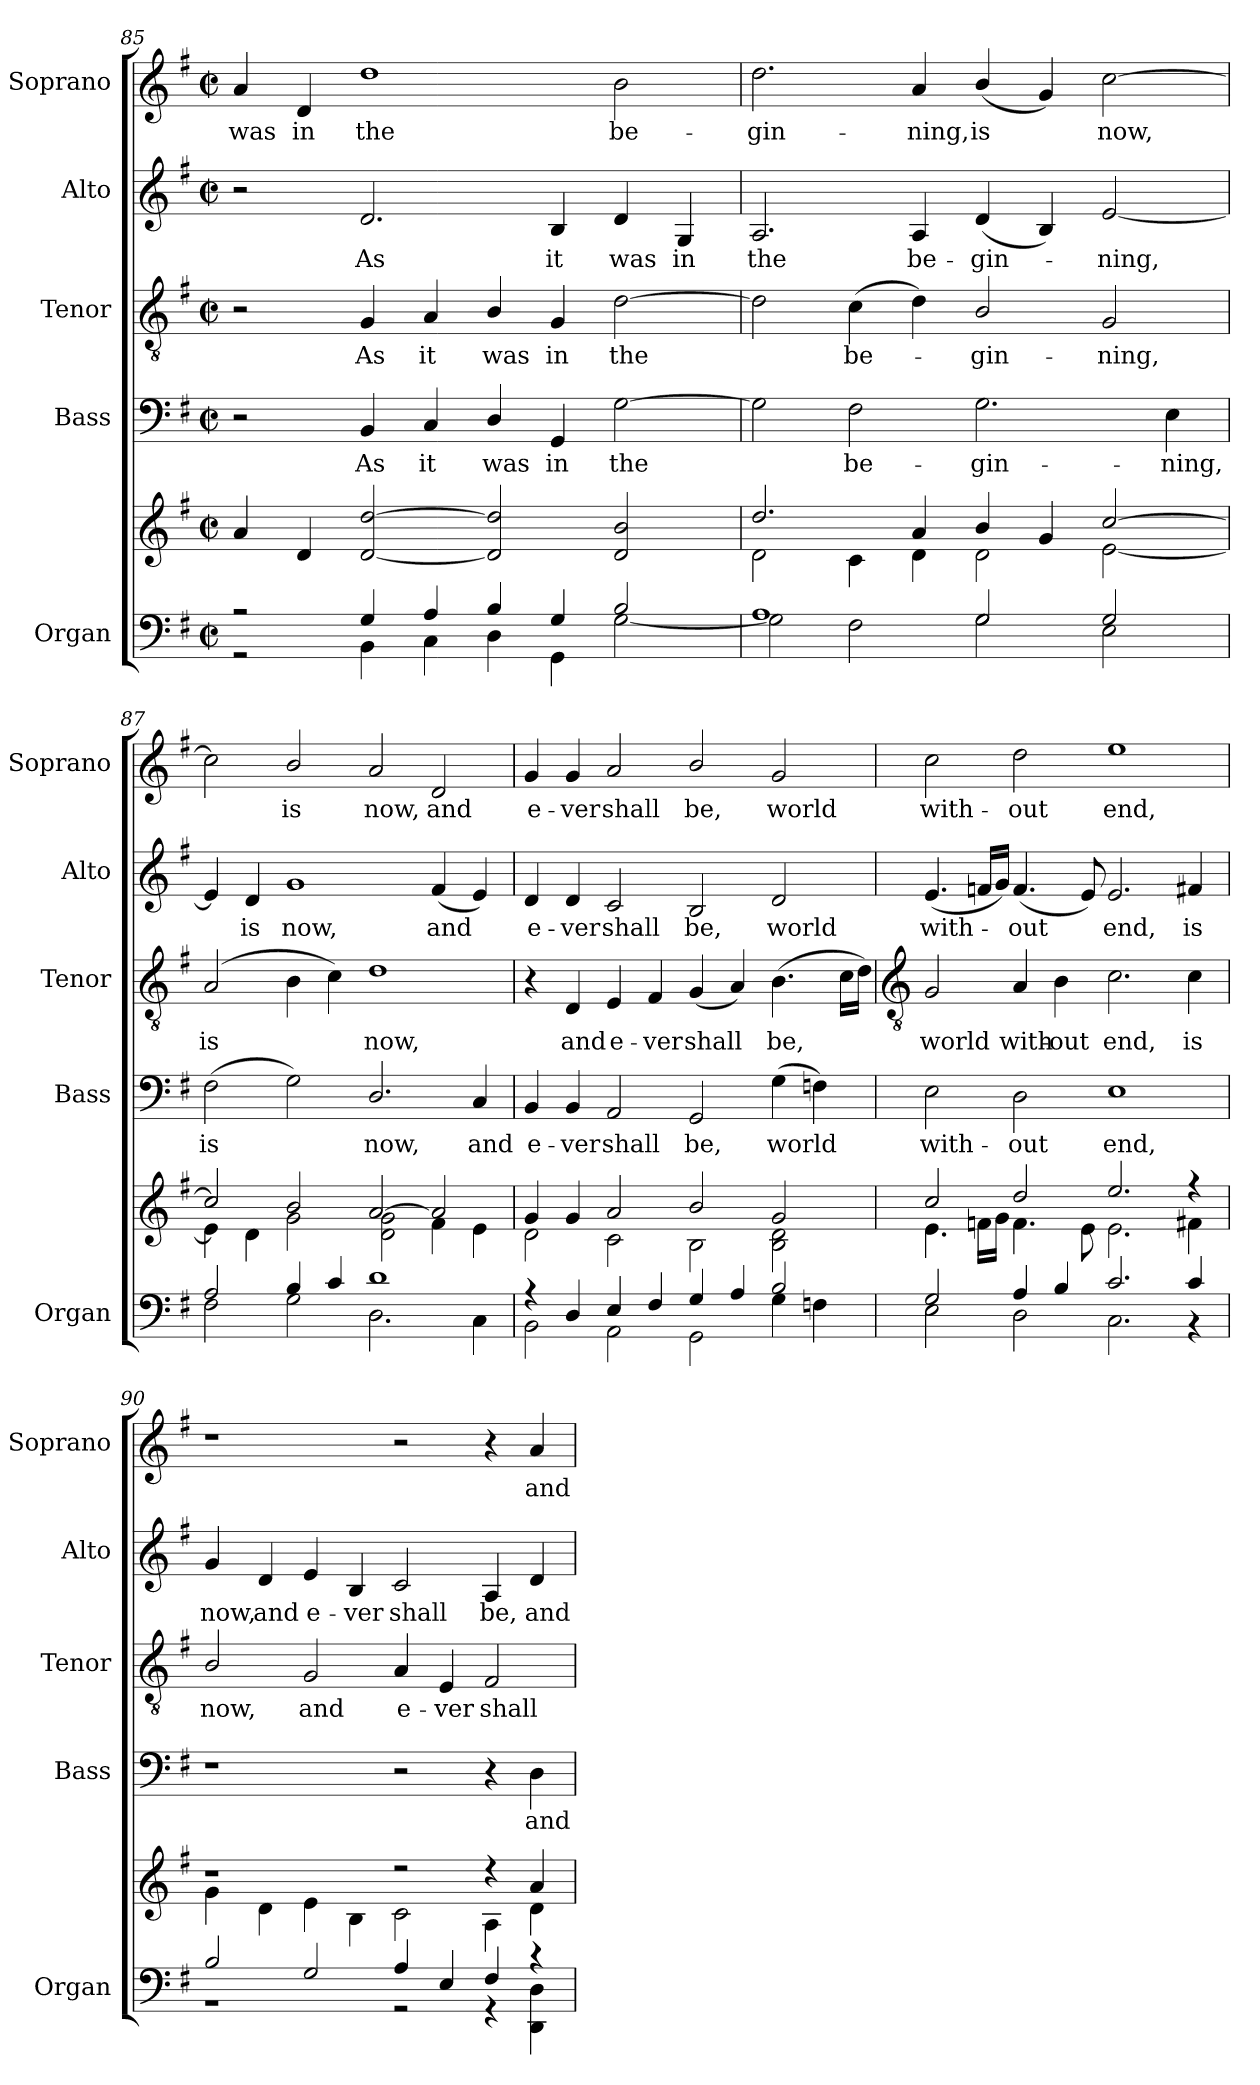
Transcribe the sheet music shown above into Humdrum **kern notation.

**kern	**kern	**kern	**text	**kern	**text	**kern	**text	**kern	**text
*part5	*part5	*part4	*part4	*part3	*part3	*part2	*part2	*part1	*part1
*staff6	*staff5	*staff4	*staff4	*staff3	*staff3	*staff2	*staff2	*staff1	*staff1
*I"Organ	*	*I"Bass	*	*I"Tenor	*	*I"Alto	*	*I"Soprano	*
*I'Organ	*	*I'Bass	*	*I'Tenor	*	*I'Alto	*	*I'Soprano	*
!!LO:LB:g=z
*clefF4	*clefG2	*clefF4	*	*clefGv2	*	*clefG2	*	*clefG2	*
*k[f#]	*k[f#]	*k[f#]	*	*k[f#]	*	*k[f#]	*	*k[f#]	*
*G:	*G:	*G:	*	*G:	*	*G:	*	*G:	*
*M4/2	*M4/2	*M4/2	*	*M4/2	*	*M4/2	*	*M4/2	*
*met(c|)	*met(c|)	*met(c|)	*	*met(c|)	*	*met(c|)	*	*met(c|)	*
=85	=85	=85	=85	=85	=85	=85	=85	=85	=85
*^	*^	*	*	*	*	*	*	*	*
!	!	!	!	!	!	!	!	!	!	!	!LO:LY:b
2r	2r	4a/	2ryy	2r	.	2r	.	2r	.	4a	was
!	!	!	!	!	!	!	!	!	!	!	!LO:LY:b
.	.	4d/	.	.	.	.	.	.	.	4d	in
!	!	!	!	!	!LO:LY:b	!	!LO:LY:b	!	!LO:LY:b	!	!LO:LY:b
4G/	4BB\	[2d/ [2dd/	2ryy	4BB	As	4G	As	2.d	As	1dd	the
!	!	!	!	!	!LO:LY:b	!	!LO:LY:b	!	!	!	!
4A/	4C\	.	.	4C	it	4A	it	.	.	.	.
!	!	!	!	!	!LO:LY:b	!	!LO:LY:b	!	!	!	!
4B/	4D\	2d/] 2dd/]	2ryy	4D/	was	4B/	was	.	.	.	.
!	!	!	!	!	!LO:LY:b	!	!LO:LY:b	!	!LO:LY:b	!	!
4G/	4GG\	.	.	4GG	in	4G	in	4B	it	.	.
!	!	!	!	!	!LO:LY:b	!	!LO:LY:b	!	!LO:LY:b	!	!LO:LY:b
2B/	[2G\	2d/ 2b/	2ryy	[2G	the	[2d	the	4d	was	2b	be-
!	!	!	!	!	!	!	!	!	!LO:LY:b	!	!
.	.	.	.	.	.	.	.	4G	in	.	.
=86	=86	=86	=86	=86	=86	=86	=86	=86	=86	=86	=86
!	!	!	!	!	!	!	!	!	!LO:LY:b	!	!LO:LY:b
1A/	2G\]	2.dd/	2d\	2G]	.	2d]	.	2.A	the	2.dd	-gin-
!	!	!	!	!	!LO:LY:b	!	!LO:LY:b	!	!	!	!
.	2F#\	.	4c\	2F#	be-	(>4c	be-	.	.	.	.
!	!	!	!	!	!	!	!	!	!LO:LY:b	!	!LO:LY:b
.	.	4a/	4d\	.	.	4d)	.	4A	be-	4a	-ning,
!	!	!	!	!	!LO:LY:b	!	!LO:LY:b	!	!LO:LY:b	!	!LO:LY:b
2G/	2G\	4b/	2d\	2.G	-gin-	2B/	gin-	(<4d	-gin-	(<4b/	is
.	.	4g/	.	.	.	.	.	4B)	.	4g)	.
!	!	!	!	!	!	!	!LO:LY:b	!	!LO:LY:b	!	!LO:LY:b
2G/	2E\	[2cc/	[2e\	.	.	2G	-ning,	[2e	ning,	[2cc	now,
!	!	!	!	!	!LO:LY:b	!	!	!	!	!	!
.	.	.	.	4E	-ning,	.	.	.	.	.	.
=87	=87	=87	=87	=87	=87	=87	=87	=87	=87	=87	=87
!	!	!	!	!	!LO:LY:b	!	!LO:LY:b	!	!	!	!
2A/	2F#\	2cc/]	4e\]	(>2F#	is	(>2A	is	4e]	.	2cc]	.
!	!	!	!	!	!	!	!	!	!LO:LY:b	!	!
.	.	.	4d\	.	.	.	.	4d	is	.	.
!	!	!	!	!	!	!	!	!	!LO:LY:b	!	!LO:LY:b
4B/	2G\	2b/	2g\	2G)	.	4B	.	1g	now,	2b/	is
4c/	.	.	.	.	.	4c)	.	.	.	.	.
!	!	!	!	!	!LO:LY:b	!	!LO:LY:b	!	!	!	!LO:LY:b
1d/	2.D\	[2a/	2d\ 2g\	2.D/	now,	1d	now,	.	.	2a	now,
!	!	!	!	!	!	!	!	!	!LO:LY:b	!	!LO:LY:b
.	.	2a/]	4f#\	.	.	.	.	(<4f#	and	2d	and
!	!	!	!	!	!LO:LY:b	!	!	!	!	!	!
.	4C\	.	4e\	4C	and	.	.	4e)	.	.	.
=88	=88	=88	=88	=88	=88	=88	=88	=88	=88	=88	=88
!	!	!	!	!	!LO:LY:b	!	!	!	!LO:LY:b	!	!LO:LY:b
4r	2BB\	4g/	2d\	4BB	e-	4r	.	4d	e-	4g	e-
!	!	!	!	!	!LO:LY:b	!	!LO:LY:b	!	!LO:LY:b	!	!LO:LY:b
4D/	.	4g/	.	4BB	-ver	4D	and	4d	-ver	4g	-ver
!	!	!	!	!	!LO:LY:b	!	!LO:LY:b	!	!LO:LY:b	!	!LO:LY:b
4E/	2AA\	2a/	2c\	2AA	shall	4E	e-	2c	shall	2a	shall
!	!	!	!	!	!	!	!LO:LY:b	!	!	!	!
4F#/	.	.	.	.	.	4F#	-ver	.	.	.	.
!	!	!	!	!	!LO:LY:b	!	!LO:LY:b	!	!LO:LY:b	!	!LO:LY:b
4G/	2GG\	2b/	2B\	2GG	be,	(<4G	shall	2B	be,	2b/	be,
4A/	.	.	.	.	.	4A)	.	.	.	.	.
!	!	!	!	!	!LO:LY:b	!	!LO:LY:b	!	!LO:LY:b	!	!LO:LY:b
2B/	4G\	2g/	2B\ 2d\	(>4G	world	(>4.B	be,	2d	world	2g	world
.	4Fn\	.	.	4Fn)	.	.	.	.	.	.	.
.	.	.	.	.	.	16cLL	.	.	.	.	.
.	.	.	.	.	.	16dJJ)	.	.	.	.	.
!!LO:LB:g=z
=89	=89	=89	=89	=89	=89	=89	=89	=89	=89	=89	=89
*	*	*	*	*	*	*clefGv2	*	*	*	*	*
!	!	!	!	!	!LO:LY:b	!	!LO:LY:b	!	!LO:LY:b	!	!LO:LY:b
2G/	2E\	2cc/	4.e\	2E	with-	2G	world	(<4.e	with-	2cc	with-
.	.	.	16fn\LL	.	.	.	.	16fnLL	.	.	.
.	.	.	16g\JJ	.	.	.	.	16gJJ)	.	.	.
!	!	!	!	!	!LO:LY:b	!	!LO:LY:b	!	!LO:LY:b	!	!LO:LY:b
4A/	2D\	2dd/	4.f\	2D	-out	4A	with-	(<4.f	out	2dd	-out
!	!	!	!	!	!	!	!LO:LY:b	!	!	!	!
4B/	.	.	.	.	.	4B	-out	.	.	.	.
.	.	.	8e\	.	.	.	.	8e)	.	.	.
!	!	!	!	!	!LO:LY:b	!	!LO:LY:b	!	!LO:LY:b	!	!LO:LY:b
2.c/	2.C\	2.ee/	2.e\	1E	end,	2.c	end,	2.e	end,	1ee	end,
!	!	!	!	!	!	!	!LO:LY:b	!	!LO:LY:b	!	!
4c/	4r	4r	4f#X\	.	.	4c	is	4f#X	is	.	.
=90	=90	=90	=90	=90	=90	=90	=90	=90	=90	=90	=90
!	!	!	!	!	!	!	!LO:LY:b	!	!LO:LY:b	!	!
2B/	1r	1r	4g\	1r	.	2B/	now,	4g	now,	1r	.
!	!	!	!	!	!	!	!	!	!LO:LY:b	!	!
.	.	.	4d\	.	.	.	.	4d	and	.	.
!	!	!	!	!	!	!	!LO:LY:b	!	!LO:LY:b	!	!
2G/	.	.	4e\	.	.	2G	and	4e	e-	.	.
!	!	!	!	!	!	!	!	!	!LO:LY:b	!	!
.	.	.	4B\	.	.	.	.	4B	-ver	.	.
!	!	!	!	!	!	!	!LO:LY:b	!	!LO:LY:b	!	!
4A/	2r	2r	2c\	2r	.	4A	e-	2c	shall	2r	.
!	!	!	!	!	!	!	!LO:LY:b	!	!	!	!
4E/	.	.	.	.	.	4E	-ver	.	.	.	.
!	!	!	!	!	!	!	!LO:LY:b	!	!LO:LY:b	!	!
4F#/	4r	4r	4A\	4r	.	2F#	shall	4A	be,	4r	.
!	!	!	!	!	!LO:LY:b	!	!	!	!LO:LY:b	!	!LO:LY:b
4r	4DD\ 4D\	4a/	4d\	4D	and	.	.	4d	and	4a	and
*v	*v	*	*	*	*	*	*	*	*	*	*
*	*v	*v	*	*	*	*	*	*	*	*
=	=	=	=	=	=	=	=	=	=
*-	*-	*-	*-	*-	*-	*-	*-	*-	*-
